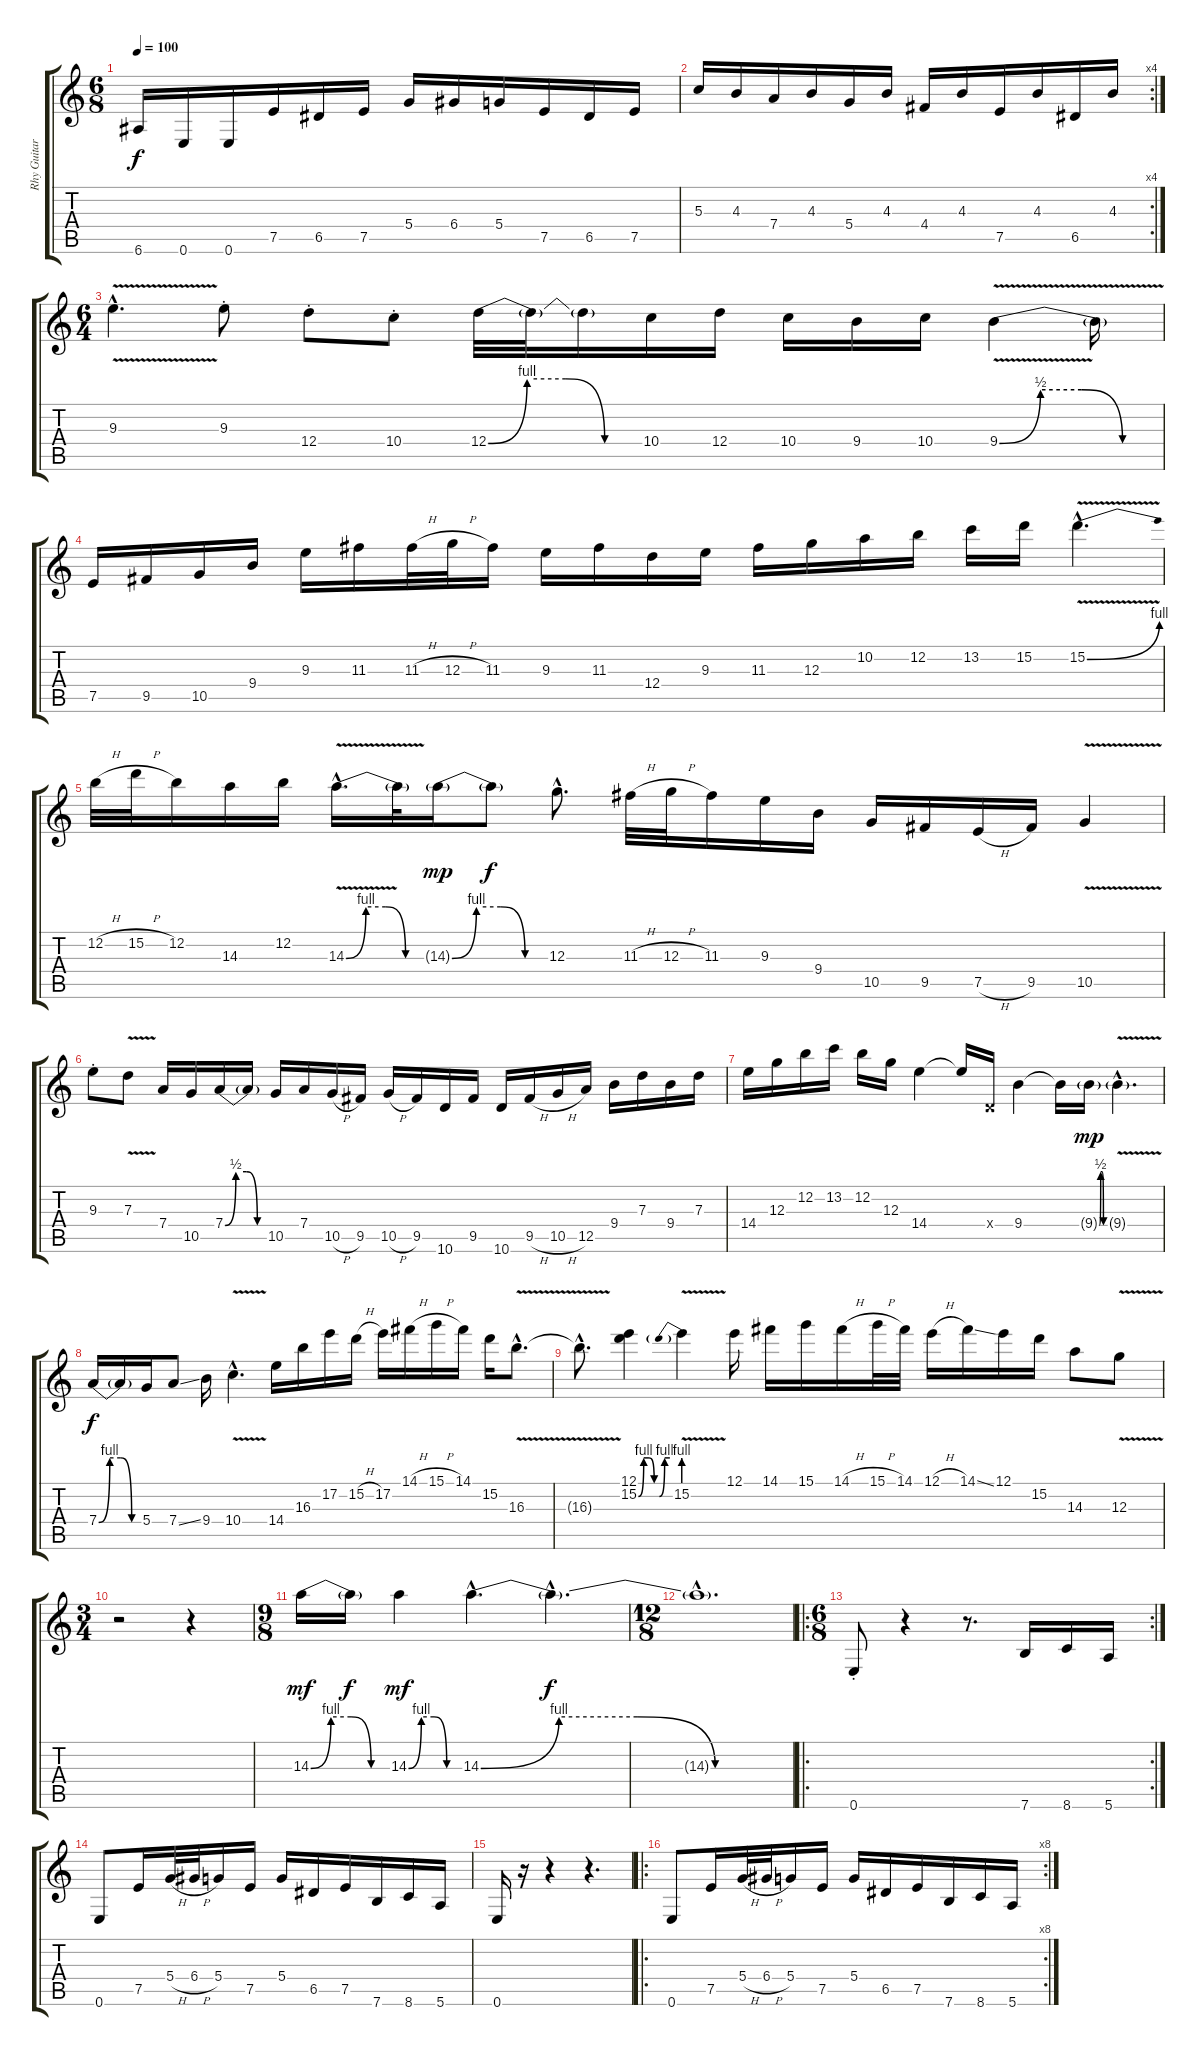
\track ("Rhy Guitar 2" "Rhy Guitar") {instrument distortionguitar}
\staff {score tabs}
\tuning (E4 B3 G3 D3 A2 E2) {hide}
\ts (6 8)
\tempo 100
\clef g2
\ks c
6.6.16{dy f} 0.6.16 0.6.16 7.5.16 6.5.16 7.5.16 5.4.16 6.4.16 5.4.16 7.5.16 6.5.16 7.5.16 |
\rc 4
5.3.16 4.3.16 7.4.16 4.3.16 5.4.16 4.3.16 4.4.16 4.3.16 7.5.16 4.3.16 6.5.16 4.3.16 |
\ts (6 4)
9.3{v hac}.4{d balance 11} 9.3{st}.8 12.4{st}.8 10.4{st}.8 12.4{be (custom 0 0 15 4 30 4 45 0 60 0)}.32 12.4{t}.32 12.4{t}.16 10.4.16 12.4.16 10.4.16 9.4.16 10.4.16 9.4{be (custom 0 0 15 2 30 2 45 0 60 0) v}.4 9.4{t}.16 |
7.5.16 9.5.16 10.5.16 9.4.16 9.3.16 11.3.16 11.3{h}.32 12.3{h}.32 11.3.16 9.3.16 11.3.16 12.4.16 9.3.16 11.3.16 12.3.16 10.2.16 12.2.16 13.2.16 15.2.16 15.2{be (bend 0 0 60 4) v hac}.4{d} |
12.2{h}.32 15.2{h}.32 12.2.16 14.3.16 12.2.16 14.3{be (custom 0 0 15 4 30 4 45 0 60 0) v hac}.16{d} 14.3{t}.32 14.3{be (custom 0 0 15 4 30 4 45 0 60 0) g}.16{dy mp} 14.3{t}.8{dy f} 12.3{hac}.8{d} 11.3{h}.32 12.3{h}.32 11.3.16 9.3.16 9.4.16 10.5.16 9.5.16 7.5{h}.16 9.5.16 10.5{v}.4 |
9.3{st}.8 7.3{v}.8 7.4.16 10.5.16 7.4{be (custom 0 0 15 2 30 2 45 0 60 0)}.16 7.4{t}.16 10.5.16 7.4.16 10.5{h}.16 9.5.16 10.5{h}.16 9.5.16 10.6.16 9.5.16 10.6.16 9.5{h}.16 10.5{h}.16 12.5.16 9.4.16 7.3.16 9.4.16 7.3.16 |
14.4.16 12.3.16 12.2.16 13.2.16 12.2.16 12.3.16 14.4.4 14.4{t}.16 0.4{x}.16 9.4.4 9.4{t}.16 9.4{be (custom 0 0 15 2 30 2 45 0 60 0) g}.16{dy mp} 9.4{v g hac}.4{d} |
7.4{be (custom 0 0 15 4 30 4 45 0 60 0)}.16{dy f} 7.4{t}.16 5.4.16 7.4{ss}.8 9.4.16 10.4{v hac}.4{d} 14.4.16 16.3.16 17.2.16 15.2{h}.16 17.2.16 14.1{h}.16 15.1{h}.16 14.1.16 15.2.16 16.3{v hac}.8{d} |
16.3{hac t}.8{d} (12.1 15.2{be (custom 0 0 10 4 20 4 30 0 40 0 50 4 60 4)}).4 15.2{be (prebend 0 4 60 4) v}.4 12.1.16 14.1.16 15.1.16 14.1{h}.16 15.1{h}.32 14.1.32 12.1{h}.16 14.1{ss}.16 12.1.16 15.2.16 14.3.8 12.3{v}.8 |
\ts (3 4)
r.2 r.4 |
\ts (9 8)
14.3{be (custom 0 0 15 4 30 4 45 0 60 0)}.16{dy mf balance 8} 14.3{t}.16{dy f} 14.3{be (custom 0 0 15 4 30 4 45 0 60 0)}.4{dy mf} 14.3{be (custom 0 0 15 4 30 4 45 0 60 0) hac}.4{d} 14.3{hac t}.4{d dy f} |
\ts (12 8)
14.3{hac t}.1{d} |
\ro
\rc 2
\ts (6 8)
0.6{st}.8{balance 5} r.4 r.8{d} 7.6.16 8.6.16 5.6.16 |
0.6.8 7.5.16 5.4{h}.32 6.4{h}.32 5.4.16 7.5.16 5.4.16 6.5.16 7.5.16 7.6.16 8.6.16 5.6.16 |
0.6.16 r.16 r.4 r.4{d} |
\ro
\rc 8
0.6.8 7.5.16 5.4{h}.32 6.4{h}.32 5.4.16 7.5.16 5.4.16 6.5.16 7.5.16 7.6.16 8.6.16 5.6.16
